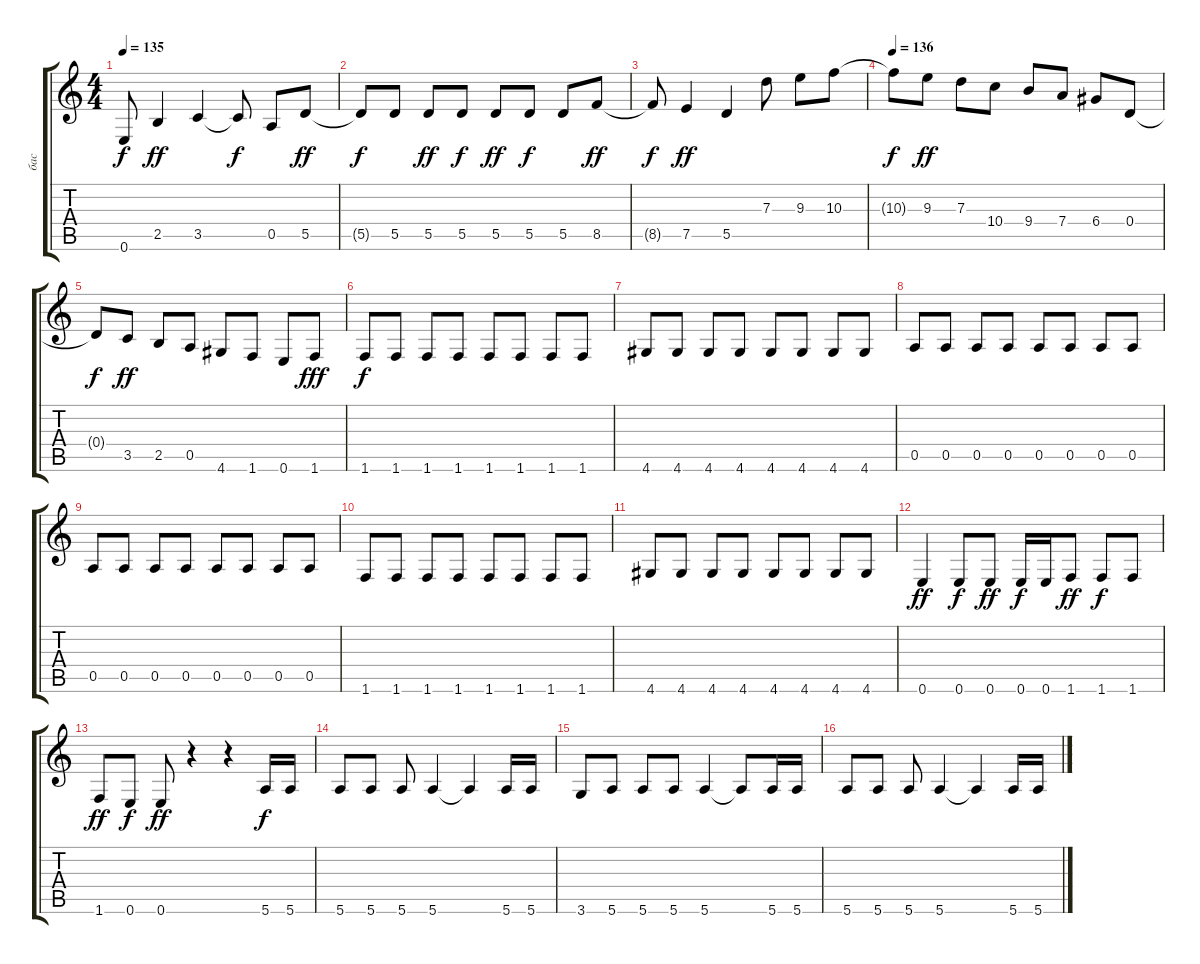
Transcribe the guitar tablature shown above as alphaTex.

\track ("бас" "бас") {instrument electricbassfinger}
\staff {score tabs}
\tuning (E4 B3 G3 D3 A2 E2) {hide}
\ts (4 4)
\tempo 135
\clef g2
\ks c
0.6.8{dy f} 2.5.4{dy ff} 3.5.4 3.5{t}.8{dy f} 0.5.8 5.5.8{dy ff} |
5.5{t}.8{dy f} 5.5.8 5.5.8{dy ff} 5.5.8{dy f} 5.5.8{dy ff} 5.5.8{dy f} 5.5.8 8.5.8{dy ff} |
8.5{t}.8{dy f} 7.5.4{dy ff} 5.5.4 7.3.8 9.3.8 10.3.8 |
\tempo 136
10.3{t}.8{dy f} 9.3.8{dy ff} 7.3.8 10.4.8 9.4.8 7.4.8 6.4.8 0.4.8 |
0.4{t}.8{dy f} 3.5.8{dy ff} 2.5.8 0.5.8 4.6.8 1.6.8 0.6.8 1.6.8{dy fff} |
1.6.8{dy f} 1.6.8 1.6.8 1.6.8 1.6.8 1.6.8 1.6.8 1.6.8 |
4.6.8 4.6.8 4.6.8 4.6.8 4.6.8 4.6.8 4.6.8 4.6.8 |
0.5.8 0.5.8 0.5.8 0.5.8 0.5.8 0.5.8 0.5.8 0.5.8 |
0.5.8 0.5.8 0.5.8 0.5.8 0.5.8 0.5.8 0.5.8 0.5.8 |
1.6.8 1.6.8 1.6.8 1.6.8 1.6.8 1.6.8 1.6.8 1.6.8 |
4.6.8 4.6.8 4.6.8 4.6.8 4.6.8 4.6.8 4.6.8 4.6.8 |
0.6.4{dy ff} 0.6.8{dy f} 0.6.8{dy ff} 0.6.16{dy f} 0.6.16 1.6.8{dy ff} 1.6.8{dy f} 1.6.8 |
1.6.8{dy ff} 0.6.8{dy f} 0.6.8{dy ff} r.4 r.4 5.6.16{dy f} 5.6.16 |
5.6.8 5.6.8 5.6.8 5.6.4 5.6{t}.4 5.6.16 5.6.16 |
3.6.8 5.6.8 5.6.8 5.6.8 5.6.4 5.6{t}.8 5.6.16 5.6.16 |
5.6.8 5.6.8 5.6.8 5.6.4 5.6{t}.4 5.6.16 5.6.16
